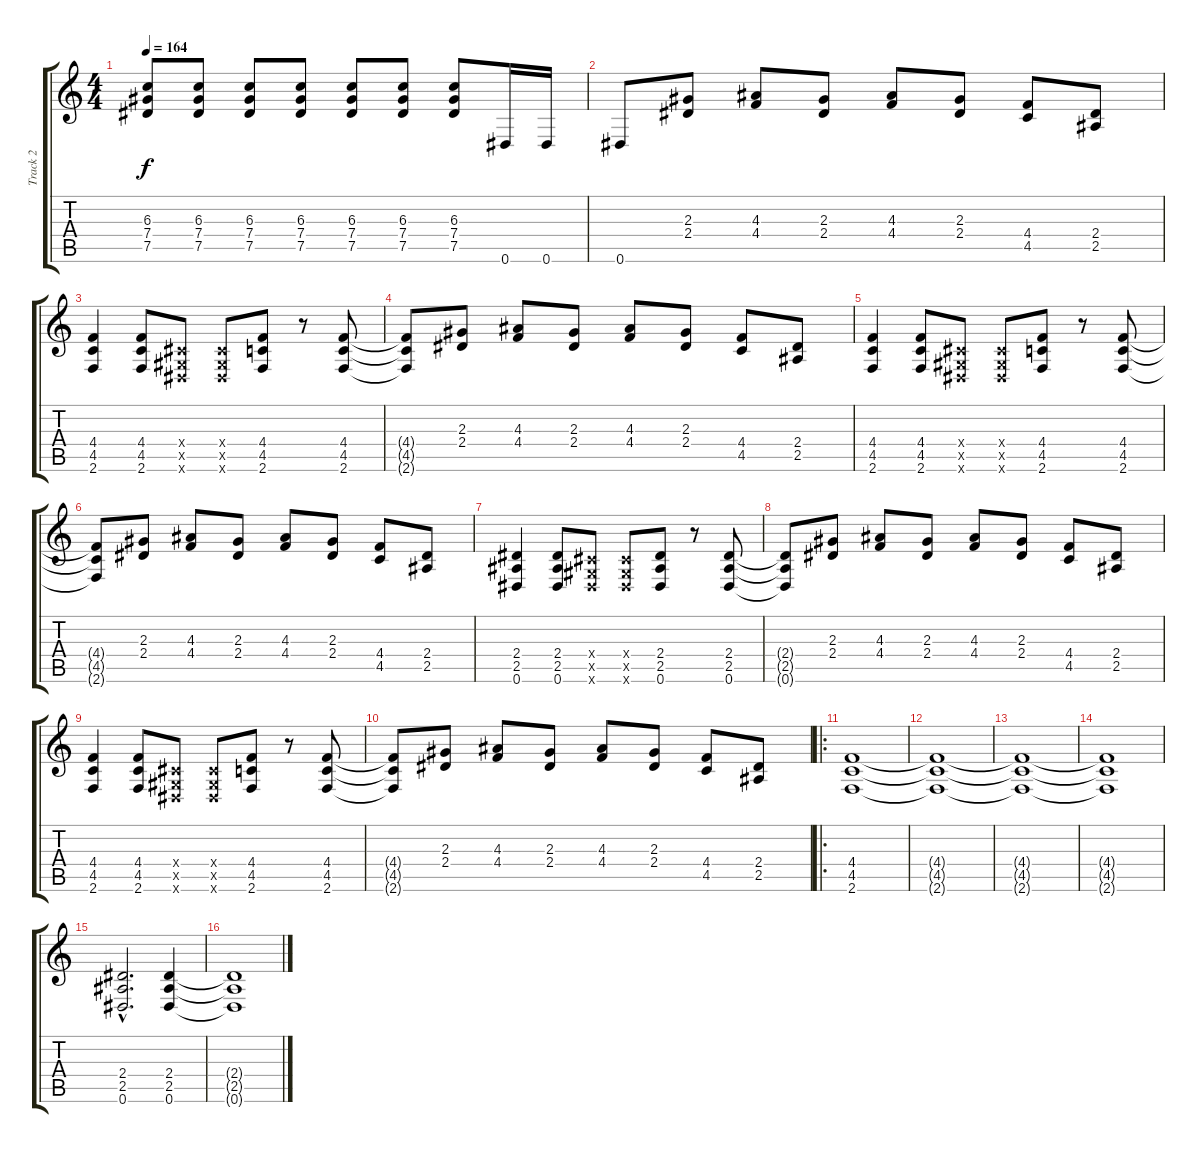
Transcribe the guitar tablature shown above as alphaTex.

\track ("Track 2" "Track 2") {instrument distortionguitar}
\staff {score tabs}
\tuning (Eb4 Bb3 Gb3 Db3 Ab2 Eb2) {hide}
\ts (4 4)
\tempo 164
\clef g2
\ks c
(6.3 7.4 7.5).8{dy f} (6.3 7.4 7.5).8 (6.3 7.4 7.5).8 (6.3 7.4 7.5).8 (6.3 7.4 7.5).8 (6.3 7.4 7.5).8 (6.3 7.4 7.5).8 0.6.16 0.6.16 |
0.6.8 (2.3 2.4).8 (4.3 4.4).8 (2.3 2.4).8 (4.3 4.4).8 (2.3 2.4).8 (4.4 4.5).8 (2.4 2.5).8 |
(4.4 4.5 2.6).4 (4.4 4.5 2.6).8 (0.4{x} 0.5{x} 0.6{x}).8 (0.4{x} 0.5{x} 0.6{x}).8 (4.4 4.5 2.6).8 r.8 (4.4 4.5 2.6).8 |
(4.4{t} 4.5{t} 2.6{t}).8 (2.3 2.4).8 (4.3 4.4).8 (2.3 2.4).8 (4.3 4.4).8 (2.3 2.4).8 (4.4 4.5).8 (2.4 2.5).8 |
(4.4 4.5 2.6).4 (4.4 4.5 2.6).8 (0.4{x} 0.5{x} 0.6{x}).8 (0.4{x} 0.5{x} 0.6{x}).8 (4.4 4.5 2.6).8 r.8 (4.4 4.5 2.6).8 |
(4.4{t} 4.5{t} 2.6{t}).8 (2.3 2.4).8 (4.3 4.4).8 (2.3 2.4).8 (4.3 4.4).8 (2.3 2.4).8 (4.4 4.5).8 (2.4 2.5).8 |
(2.4 2.5 0.6).4 (2.4 2.5 0.6).8 (0.4{x} 0.5{x} 0.6{x}).8 (0.4{x} 0.5{x} 0.6{x}).8 (2.4 2.5 0.6).8 r.8 (2.4 2.5 0.6).8 |
(2.4{t} 2.5{t} 0.6{t}).8 (2.3 2.4).8 (4.3 4.4).8 (2.3 2.4).8 (4.3 4.4).8 (2.3 2.4).8 (4.4 4.5).8 (2.4 2.5).8 |
(4.4 4.5 2.6).4 (4.4 4.5 2.6).8 (0.4{x} 0.5{x} 0.6{x}).8 (0.4{x} 0.5{x} 0.6{x}).8 (4.4 4.5 2.6).8 r.8 (4.4 4.5 2.6).8 |
(4.4{t} 4.5{t} 2.6{t}).8 (2.3 2.4).8 (4.3 4.4).8 (2.3 2.4).8 (4.3 4.4).8 (2.3 2.4).8 (4.4 4.5).8 (2.4 2.5).8 |
\ro
(4.4 4.5 2.6).1 |
(4.4{t} 4.5{t} 2.6{t}).1 |
(4.4{t} 4.5{t} 2.6{t}).1 |
(4.4{t} 4.5{t} 2.6{t}).1 |
(2.4{hac} 2.5{hac} 0.6{hac}).2{d} (2.4 2.5 0.6).4 |
(2.4{t} 2.5{t} 0.6{t}).1
